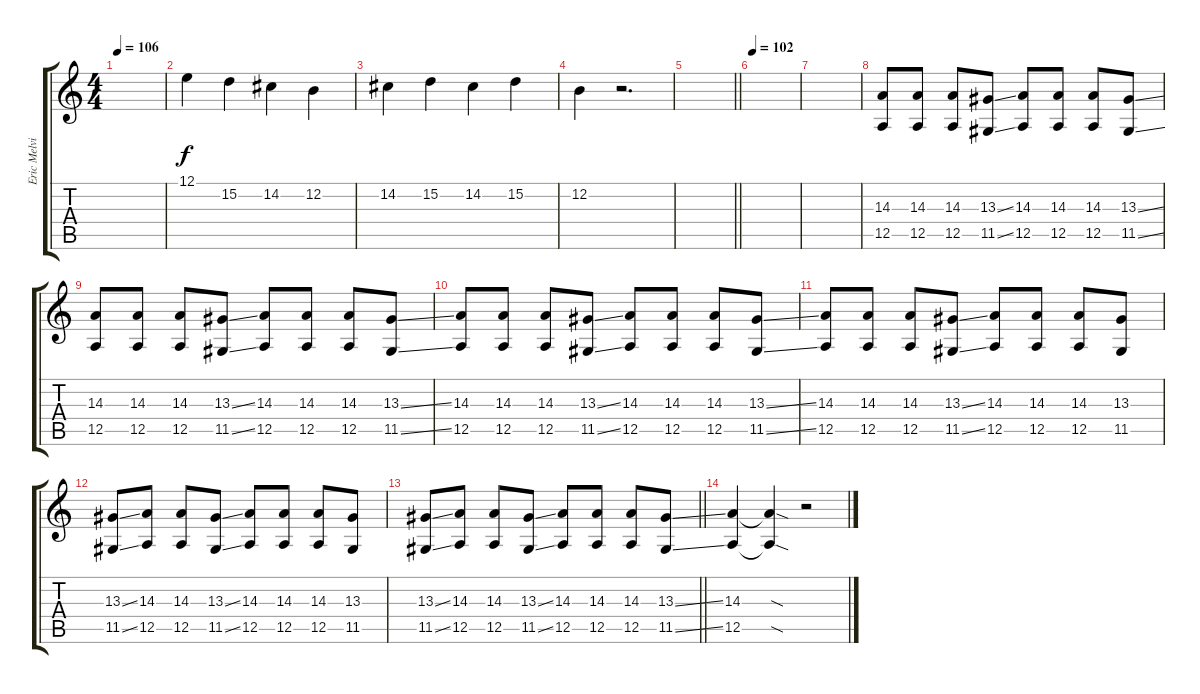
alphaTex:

\track ("Eric Melvin" "Eric Melvi") {instrument vibraphone}
\staff {score tabs}
\tuning (E4 B3 G3 D3 A2 E2) {hide}
\ts (4 4)
\tempo 106
\clef g2
\ks c
|
12.1.4 15.2.4 14.2.4 12.2.4 |
14.2.4 15.2.4 14.2.4 15.2.4 |
12.2.4 r.2{d} |
\barLineRight lightlight
|
\section ("" "")
\tempo 102
|
|
(14.3 12.5).8{volume 11 balance 16 instrument overdrivenguitar} (14.3 12.5).8 (14.3 12.5).8 (13.3{ss} 11.5{ss}).8 (14.3 12.5).8 (14.3 12.5).8 (14.3 12.5).8 (13.3{ss} 11.5{ss}).8 |
(14.3 12.5).8 (14.3 12.5).8 (14.3 12.5).8 (13.3{ss} 11.5{ss}).8 (14.3 12.5).8 (14.3 12.5).8 (14.3 12.5).8 (13.3{ss} 11.5{ss}).8 |
(14.3 12.5).8 (14.3 12.5).8 (14.3 12.5).8 (13.3{ss} 11.5{ss}).8 (14.3 12.5).8 (14.3 12.5).8 (14.3 12.5).8 (13.3{ss} 11.5{ss}).8 |
(14.3 12.5).8 (14.3 12.5).8 (14.3 12.5).8 (13.3{ss} 11.5{ss}).8 (14.3 12.5).8 (14.3 12.5).8 (14.3 12.5).8 (13.3 11.5).8 |
(13.3{ss} 11.5{ss}).8 (14.3 12.5).8 (14.3 12.5).8 (13.3{ss} 11.5{ss}).8 (14.3 12.5).8 (14.3 12.5).8 (14.3 12.5).8 (13.3 11.5).8 |
\barLineRight lightlight
(13.3{ss} 11.5{ss}).8 (14.3 12.5).8 (14.3 12.5).8 (13.3{ss} 11.5{ss}).8 (14.3 12.5).8 (14.3 12.5).8 (14.3 12.5).8 (13.3{ss} 11.5{ss}).8 |
\section ("" "")
(14.3 12.5).4 (14.3{sod t} 12.5{sod t}).4 r.2
